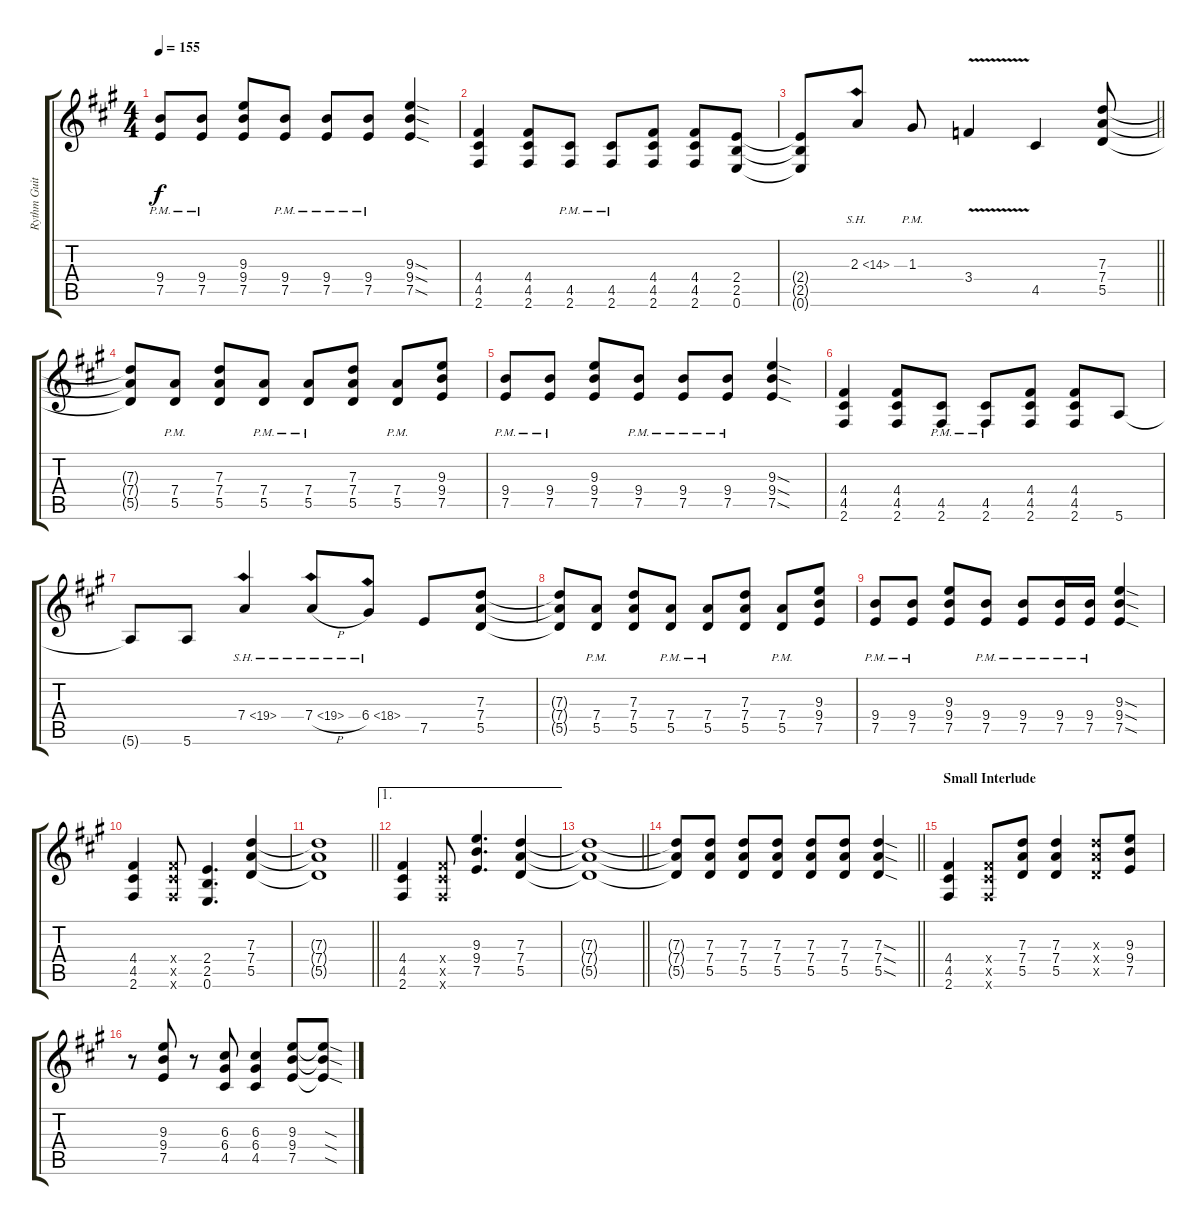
\track ("Rythm Guitar" "Rythm Guit") {instrument overdrivenguitar}
\staff {score tabs}
\tuning (E4 B3 G3 D3 A2 E2) {hide}
\ts (4 4)
\tempo 155
\clef g2
\ks a
(9.4{pm} 7.5{pm}).8{dy f} (9.4{pm} 7.5{pm}).8 (9.3 9.4 7.5).8 (9.4{pm} 7.5{pm}).8 (9.4{pm} 7.5{pm}).8 (9.4{pm} 7.5{pm}).8 (9.3{sod} 9.4{sod} 7.5{sod}).4 |
(4.4 4.5 2.6).4 (4.4 4.5 2.6).8 (4.5{pm} 2.6{pm}).8 (4.5{pm} 2.6{pm}).8 (4.4 4.5 2.6).8 (4.4 4.5 2.6).8 (2.4 2.5 0.6).8 |
\barLineRight lightlight
(2.4{t} 2.5{t} 0.6{t}).8 2.3{sh 12}.8 1.3{pm}.8 3.4{v}.4 4.5.4 (7.3 7.4 5.5).8 |
(7.3{t} 7.4{t} 5.5{t}).8 (7.4{pm} 5.5{pm}).8 (7.3 7.4 5.5).8 (7.4{pm} 5.5{pm}).8 (7.4{pm} 5.5{pm}).8 (7.3 7.4 5.5).8 (7.4{pm} 5.5{pm}).8 (9.3 9.4 7.5).8 |
(9.4{pm} 7.5{pm}).8 (9.4{pm} 7.5{pm}).8 (9.3 9.4 7.5).8 (9.4{pm} 7.5{pm}).8 (9.4{pm} 7.5{pm}).8 (9.4{pm} 7.5{pm}).8 (9.3{sod} 9.4{sod} 7.5{sod}).4 |
(4.4 4.5 2.6).4 (4.4 4.5 2.6).8 (4.5{pm} 2.6{pm}).8 (4.5{pm} 2.6{pm}).8 (4.4 4.5 2.6).8 (4.4 4.5 2.6).8 5.6.8 |
5.6{t}.8 5.6.8 7.4{sh 12}.4 7.4{sh 12 h}.8 6.4{sh 12}.8 7.5.8 (7.3 7.4 5.5).8 |
(7.3{t} 7.4{t} 5.5{t}).8 (7.4{pm} 5.5{pm}).8 (7.3 7.4 5.5).8 (7.4{pm} 5.5{pm}).8 (7.4{pm} 5.5{pm}).8 (7.3 7.4 5.5).8 (7.4{pm} 5.5{pm}).8 (9.3 9.4 7.5).8 |
(9.4{pm} 7.5{pm}).8 (9.4{pm} 7.5{pm}).8 (9.3 9.4 7.5).8 (9.4{pm} 7.5{pm}).8 (9.4{pm} 7.5{pm}).8 (9.4{pm} 7.5{pm}).16 (9.4{pm} 7.5{pm}).16 (9.3{sod} 9.4{sod} 7.5{sod}).4 |
(4.4 4.5 2.6).4 (4.4{x} 4.5{x} 2.6{x}).8 (2.4 2.5 0.6).4{d} (7.3 7.4 5.5).4 |
\barLineRight lightlight
(7.3{t} 7.4{t} 5.5{t}).1 |
\ae 1
(4.4 4.5 2.6).4 (4.4{x} 4.5{x} 2.6{x}).8 (9.3 9.4 7.5).4{d} (7.3 7.4 5.5).4 |
\barLineRight lightlight
(7.3{t} 7.4{t} 5.5{t}).1 |
\barLineRight lightlight
(7.3{t} 7.4{t} 5.5{t}).8 (7.3 7.4 5.5).8 (7.3 7.4 5.5).8 (7.3 7.4 5.5).8 (7.3 7.4 5.5).8 (7.3 7.4 5.5).8 (7.3{sod} 7.4{sod} 5.5{sod}).4 |
\section ("" "Small Interlude")
(4.4 4.5 2.6).4 (4.4{x} 4.5{x} 2.6{x}).8 (7.3 7.4 5.5).8 (7.3 7.4 5.5).4 (7.3{x} 7.4{x} 5.5{x}).8 (9.3 9.4 7.5).8 |
r.8 (9.3 9.4 7.5).8 r.8 (6.3 6.4 4.5).8 (6.3 6.4 4.5).4 (9.3 9.4 7.5).8 (9.3{sod t} 9.4{sod t} 7.5{sod t}).8
